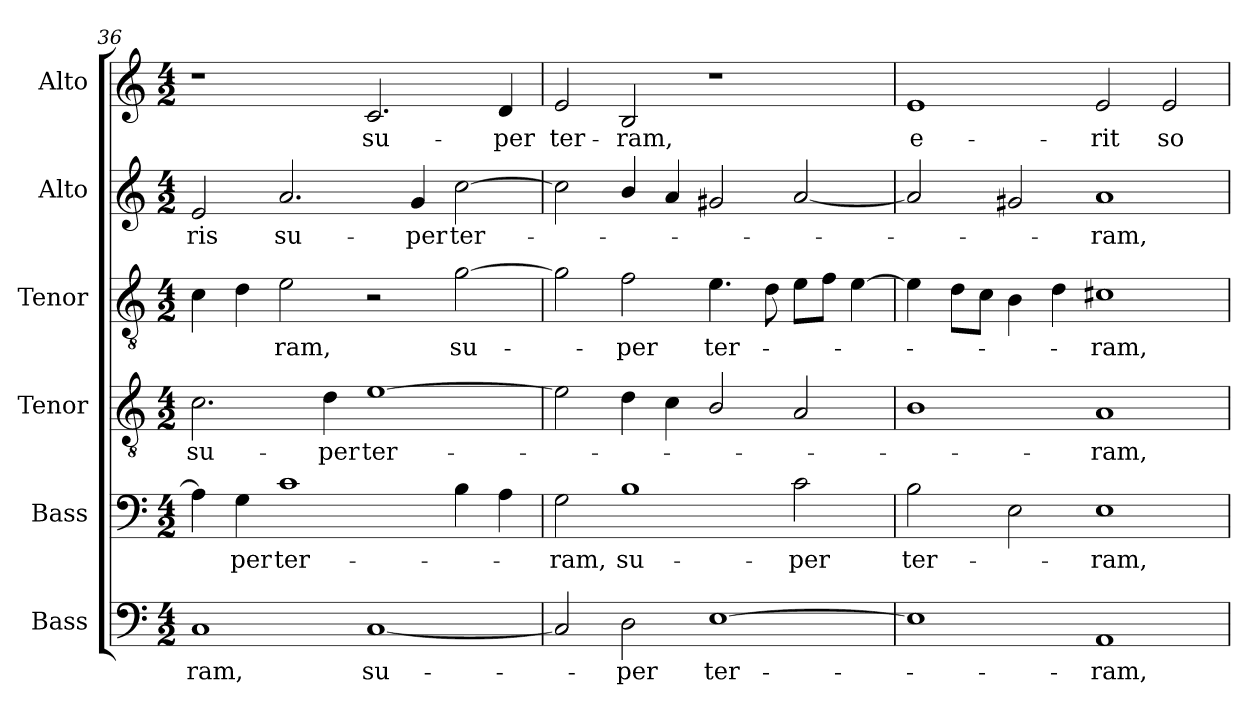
**kern	**text	**kern	**text	**kern	**text	**kern	**text	**kern	**text	**kern	**text
*part6	*part6	*part5	*part5	*part4	*part4	*part3	*part3	*part2	*part2	*part1	*part1
*staff6	*staff6	*staff5	*staff5	*staff4	*staff4	*staff3	*staff3	*staff2	*staff2	*staff1	*staff1
*I"Bass	*	*I"Bass	*	*I"Tenor	*	*I"Tenor	*	*I"Alto	*	*I"Alto	*
*I'B.	*	*I'B.	*	*I'T.	*	*I'T.	*	*I'A.	*	*I'A.	*
*clefF4	*	*clefF4	*	*clefGv2	*	*clefGv2	*	*clefG2	*	*clefG2	*
*	*	*	*	*ITrd7c12	*	*ITrd7c12	*	*	*	*	*
*k[]	*	*k[]	*	*k[]	*	*k[]	*	*k[]	*	*k[]	*
*C:	*	*C:	*	*C:	*	*C:	*	*C:	*	*C:	*
*M4/2	*	*M4/2	*	*M4/2	*	*M4/2	*	*M4/2	*	*M4/2	*
=36	=36	=36	=36	=36	=36	=36	=36	=36	=36	=36	=36
!	!LO:LY:b:color=#000000	!	!	!	!	!	!	!	!	!	!
!	!	!	!	!	!LO:LY:b:color=#000000	!	!	!	!	!	!
!	!	!	!	!	!	!	!	!	!LO:LY:b:color=#000000	!	!
1Ci	-ram,	4Ai\]	.	2.Ci\	su-	4Ci\	.	2ei/	-ris	1r	.
!	!	!	!LO:LY:b:color=#000000	!	!	!	!	!	!	!	!
.	.	4Gi\	-per	.	.	4Di\	.	.	.	.	.
!	!	!	!LO:LY:b:color=#000000	!	!	!	!	!	!	!	!
!	!	!	!	!	!	!	!LO:LY:b:color=#000000	!	!	!	!
!	!	!	!	!	!	!	!	!	!LO:LY:b:color=#000000	!	!
.	.	1ci	ter-	.	.	2Ei\	-ram,	2.ai/	su-	.	.
!	!	!	!	!	!LO:LY:b:color=#000000	!	!	!	!	!	!
.	.	.	.	4Di\	-per	.	.	.	.	.	.
!	!LO:LY:b:color=#000000	!	!	!	!	!	!	!	!	!	!
!	!	!	!	!	!LO:LY:b:color=#000000	!	!	!	!	!	!
!	!	!	!	!	!	!	!	!	!	!	!LO:LY:b:color=#000000
[1Ci	su-	.	.	[1Ei	ter-	2r	.	.	.	2.ci/	su-
!	!	!	!	!	!	!	!	!	!LO:LY:b:color=#000000	!	!
.	.	.	.	.	.	.	.	4gi/	-per	.	.
!	!	!	!	!	!	!	!LO:LY:b:color=#000000	!	!	!	!
!	!	!	!	!	!	!	!	!	!LO:LY:b:color=#000000	!	!
.	.	4Bi\	.	.	.	[2Gi\	su-	[2cci\	ter-	.	.
!	!	!	!	!	!	!	!	!	!	!	!LO:LY:b:color=#000000
.	.	4Ai\	.	.	.	.	.	.	.	4di/	-per
!!LO:LB:g=z
=37	=37	=37	=37	=37	=37	=37	=37	=37	=37	=37	=37
!	!	!	!LO:LY:b:color=#000000	!	!	!	!	!	!	!	!
!	!	!	!	!	!	!	!	!	!	!	!LO:LY:b:color=#000000
2Ci/]	.	2Gi\	-ram,	2Ei\]	.	2Gi\]	.	2cci\]	.	2ei/	ter-
!	!LO:LY:b:color=#000000	!	!	!	!	!	!	!	!	!	!
!	!	!	!LO:LY:b:color=#000000	!	!	!	!	!	!	!	!
!	!	!	!	!	!	!	!LO:LY:b:color=#000000	!	!	!	!
!	!	!	!	!	!	!	!	!	!	!	!LO:LY:b:color=#000000
2Di\	-per	1Bi	su-	4Di\	.	2Fi\	-per	4bi/	.	2Bi/	-ram,
.	.	.	.	4Ci\	.	.	.	4ai/	.	.	.
!	!LO:LY:b:color=#000000	!	!	!	!	!	!	!	!	!	!
!	!	!	!	!	!	!	!LO:LY:b:color=#000000	!	!	!	!
[1Ei	ter-	.	.	2BBi/	.	4.Ei\	ter-	2g#Xi/	.	1r	.
.	.	.	.	.	.	8Di\	.	.	.	.	.
!	!	!	!LO:LY:b:color=#000000	!	!	!	!	!	!	!	!
.	.	2ci\	-per	2AAi/	.	8Ei\L	.	[2ai/	.	.	.
.	.	.	.	.	.	8Fi\J	.	.	.	.	.
.	.	.	.	.	.	[4Ei\	.	.	.	.	.
=38	=38	=38	=38	=38	=38	=38	=38	=38	=38	=38	=38
!	!	!	!LO:LY:b:color=#000000	!	!	!	!	!	!	!	!
!	!	!	!	!	!	!	!	!	!	!	!LO:LY:b:color=#000000
1Ei]	.	2Bi\	ter-	1BBi	.	4Ei\]	.	2ai/]	.	1ei	e-
.	.	.	.	.	.	8Di\L	.	.	.	.	.
.	.	.	.	.	.	8Ci\J	.	.	.	.	.
.	.	2Ei\	.	.	.	4BBi\	.	2g#Xi/	.	.	.
.	.	.	.	.	.	4Di\	.	.	.	.	.
!	!LO:LY:b:color=#000000	!	!	!	!	!	!	!	!	!	!
!	!	!	!LO:LY:b:color=#000000	!	!	!	!	!	!	!	!
!	!	!	!	!	!LO:LY:b:color=#000000	!	!	!	!	!	!
!	!	!	!	!	!	!	!LO:LY:b:color=#000000	!	!	!	!
!	!	!	!	!	!	!	!	!	!LO:LY:b:color=#000000	!	!
!	!	!	!	!	!	!	!	!	!	!	!LO:LY:b:color=#000000
1AAi	-ram,	1Ei	-ram,	1AAi	-ram,	1C#Xi	-ram,	1ai	-ram,	2ei/	-rit
!	!	!	!	!	!	!	!	!	!	!	!LO:LY:b:color=#000000
.	.	.	.	.	.	.	.	.	.	2ei/	so-
=	=	=	=	=	=	=	=	=	=	=	=
*-	*-	*-	*-	*-	*-	*-	*-	*-	*-	*-	*-
